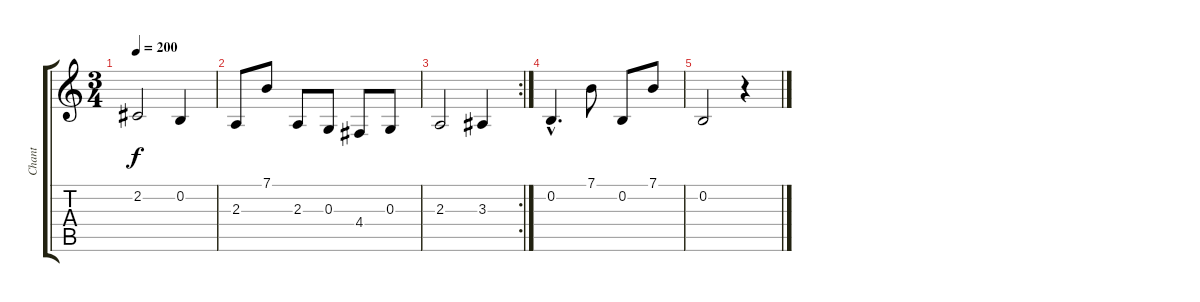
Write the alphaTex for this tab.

\track ("Chant" "Chant") {instrument tangoaccordion}
\staff {score tabs}
\tuning (E4 B3 G3 D3 A2 E2) {hide}
\ts (3 4)
\tempo 200
\clef g2
\ks c
2.2.2{dy f} 0.2.4 |
2.3.8 7.1.8 2.3.8 0.3.8 4.4.8 0.3.8 |
\rc 2
2.3.2 3.3.4 |
0.2{hac}.4{d volume 0} 7.1.8 0.2.8 7.1.8 |
0.2.2 r.4
